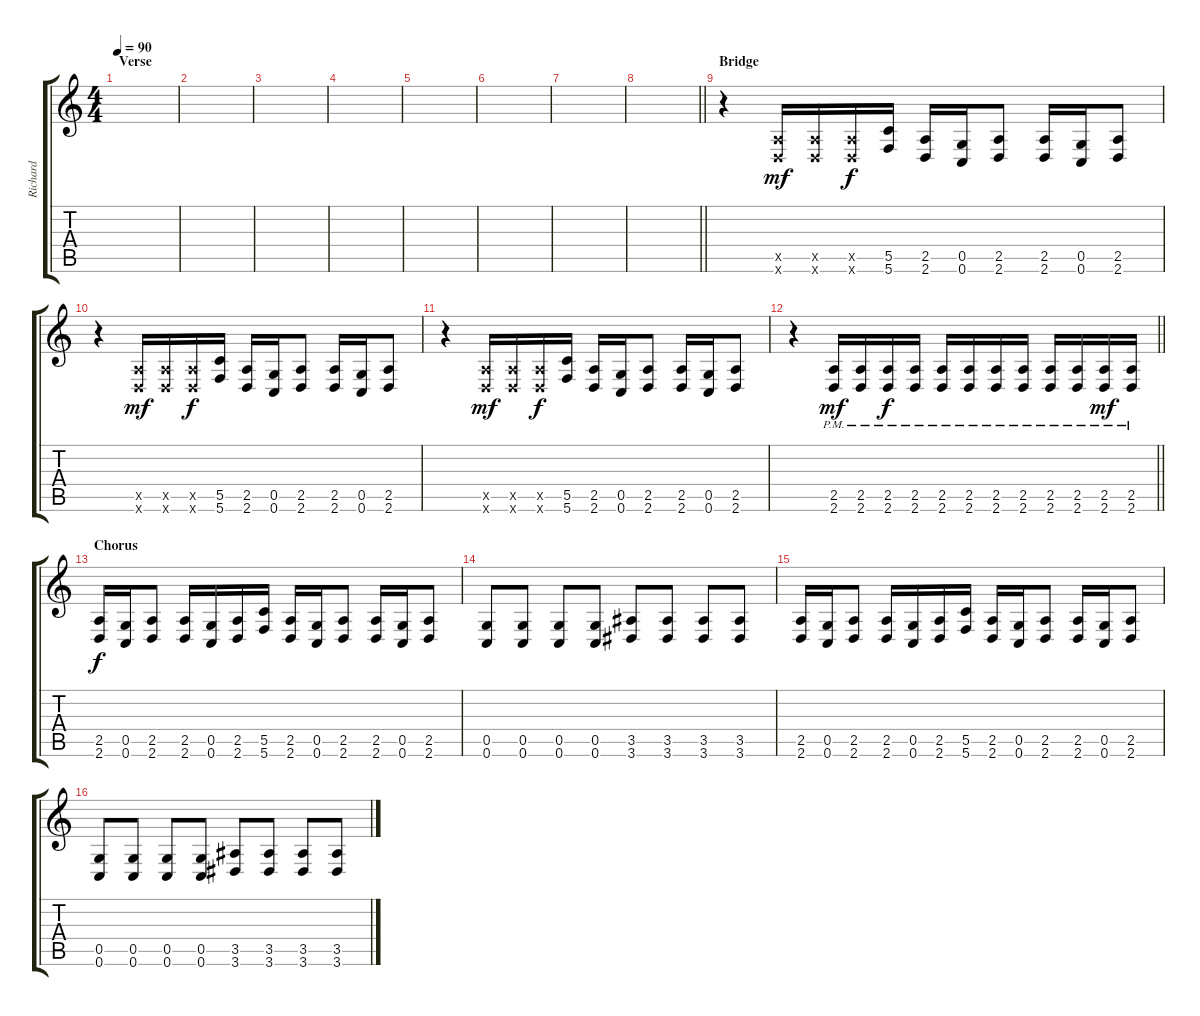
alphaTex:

\track ("Richard" "Richard") {instrument distortionguitar}
\staff {score tabs}
\tuning (D4 A3 F3 C3 G2 C2) {hide}
\ts (4 4)
\section ("" "Verse")
\tempo 90
\clef g2
\ks c
|
|
|
|
|
|
|
\barLineRight lightlight
|
\section ("" "Bridge")
r.4 (2.5{x} 2.6{x}).16{dy mf} (2.5{x} 2.6{x}).16 (2.5{x} 2.6{x}).16{dy f} (5.5 5.6).16 (2.5 2.6).16 (0.5 0.6).16 (2.5 2.6).8 (2.5 2.6).16 (0.5 0.6).16 (2.5 2.6).8 |
r.4 (2.5{x} 2.6{x}).16{dy mf} (2.5{x} 2.6{x}).16 (2.5{x} 2.6{x}).16{dy f} (5.5 5.6).16 (2.5 2.6).16 (0.5 0.6).16 (2.5 2.6).8 (2.5 2.6).16 (0.5 0.6).16 (2.5 2.6).8 |
r.4 (2.5{x} 2.6{x}).16{dy mf} (2.5{x} 2.6{x}).16 (2.5{x} 2.6{x}).16{dy f} (5.5 5.6).16 (2.5 2.6).16 (0.5 0.6).16 (2.5 2.6).8 (2.5 2.6).16 (0.5 0.6).16 (2.5 2.6).8 |
\barLineRight lightlight
r.4 (2.5{pm} 2.6{pm}).16{dy mf} (2.5{pm} 2.6{pm}).16 (2.5{pm} 2.6{pm}).16{dy f} (2.5{pm} 2.6{pm}).16 (2.5{pm} 2.6{pm}).16 (2.5{pm} 2.6{pm}).16 (2.5{pm} 2.6{pm}).16 (2.5{pm} 2.6{pm}).16 (2.5{pm} 2.6{pm}).16 (2.5{pm} 2.6{pm}).16 (2.5{pm} 2.6{pm}).16{dy mf} (2.5{pm} 2.6{pm}).16 |
\section ("" "Chorus")
(2.5 2.6).16{dy f} (0.5 0.6).16 (2.5 2.6).8 (2.5 2.6).16 (0.5 0.6).16 (2.5 2.6).16 (5.5 5.6).16 (2.5 2.6).16 (0.5 0.6).16 (2.5 2.6).8 (2.5 2.6).16 (0.5 0.6).16 (2.5 2.6).8 |
(0.5 0.6).8 (0.5 0.6).8 (0.5 0.6).8 (0.5 0.6).8 (3.5 3.6).8 (3.5 3.6).8 (3.5 3.6).8 (3.5 3.6).8 |
(2.5 2.6).16 (0.5 0.6).16 (2.5 2.6).8 (2.5 2.6).16 (0.5 0.6).16 (2.5 2.6).16 (5.5 5.6).16 (2.5 2.6).16 (0.5 0.6).16 (2.5 2.6).8 (2.5 2.6).16 (0.5 0.6).16 (2.5 2.6).8 |
(0.5 0.6).8 (0.5 0.6).8 (0.5 0.6).8 (0.5 0.6).8 (3.5 3.6).8 (3.5 3.6).8 (3.5 3.6).8 (3.5 3.6).8
